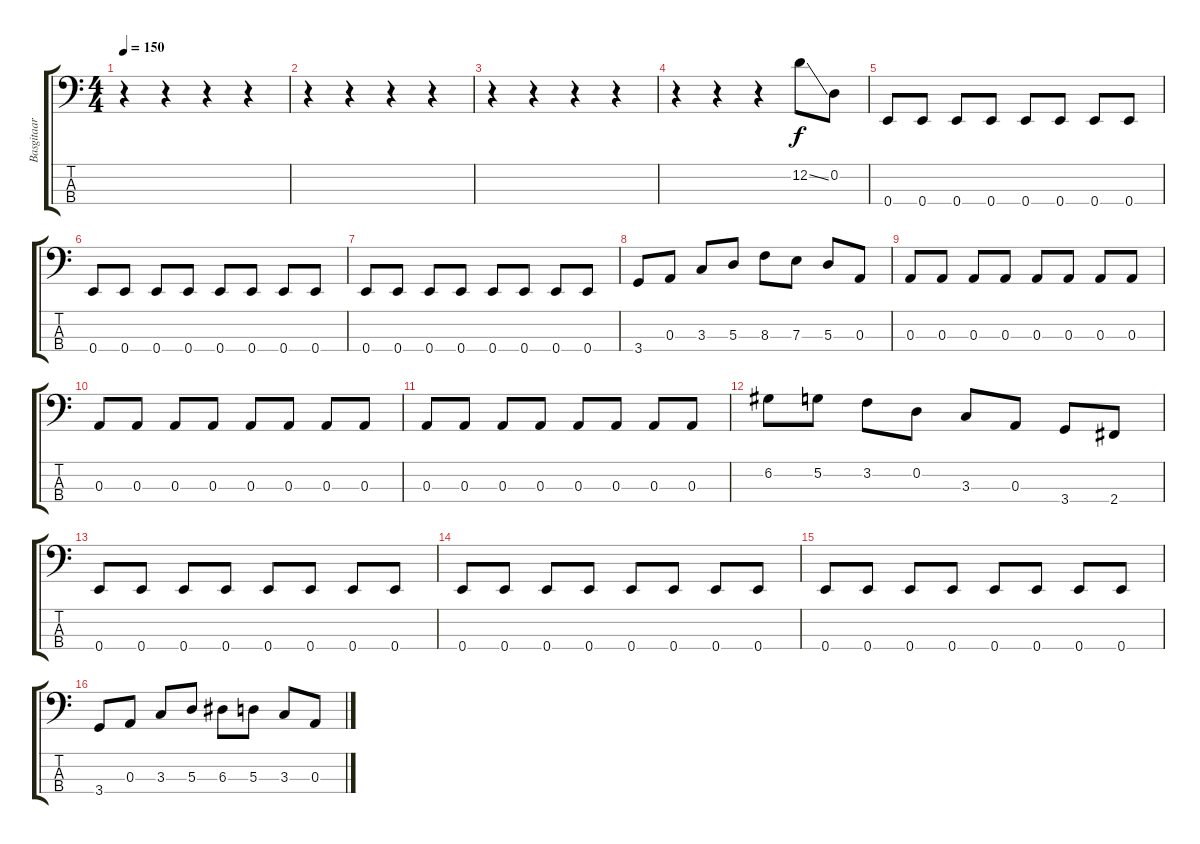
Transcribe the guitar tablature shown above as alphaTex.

\track ("Basgitaar" "Basgitaar") {instrument electricbasspick}
\staff {score tabs}
\tuning (G2 D2 A1 E1) {hide}
\ts (4 4)
\tempo 150
\clef f4
\ks c
r.4{dy f instrument electricbasspick} r.4 r.4 r.4 |
r.4 r.4 r.4 r.4 |
r.4 r.4 r.4 r.4 |
r.4 r.4 r.4 12.2{ss}.8 0.2.8 |
0.4.8 0.4.8 0.4.8 0.4.8 0.4.8 0.4.8 0.4.8 0.4.8 |
0.4.8 0.4.8 0.4.8 0.4.8 0.4.8 0.4.8 0.4.8 0.4.8 |
0.4.8 0.4.8 0.4.8 0.4.8 0.4.8 0.4.8 0.4.8 0.4.8 |
3.4.8 0.3.8 3.3.8 5.3.8 8.3.8 7.3.8 5.3.8 0.3.8 |
0.3.8 0.3.8 0.3.8 0.3.8 0.3.8 0.3.8 0.3.8 0.3.8 |
0.3.8 0.3.8 0.3.8 0.3.8 0.3.8 0.3.8 0.3.8 0.3.8 |
0.3.8 0.3.8 0.3.8 0.3.8 0.3.8 0.3.8 0.3.8 0.3.8 |
6.2.8 5.2.8 3.2.8 0.2.8 3.3.8 0.3.8 3.4.8 2.4.8 |
0.4.8 0.4.8 0.4.8 0.4.8 0.4.8 0.4.8 0.4.8 0.4.8 |
0.4.8 0.4.8 0.4.8 0.4.8 0.4.8 0.4.8 0.4.8 0.4.8 |
0.4.8 0.4.8 0.4.8 0.4.8 0.4.8 0.4.8 0.4.8 0.4.8 |
3.4.8 0.3.8 3.3.8 5.3.8 6.3.8 5.3.8 3.3.8 0.3.8
